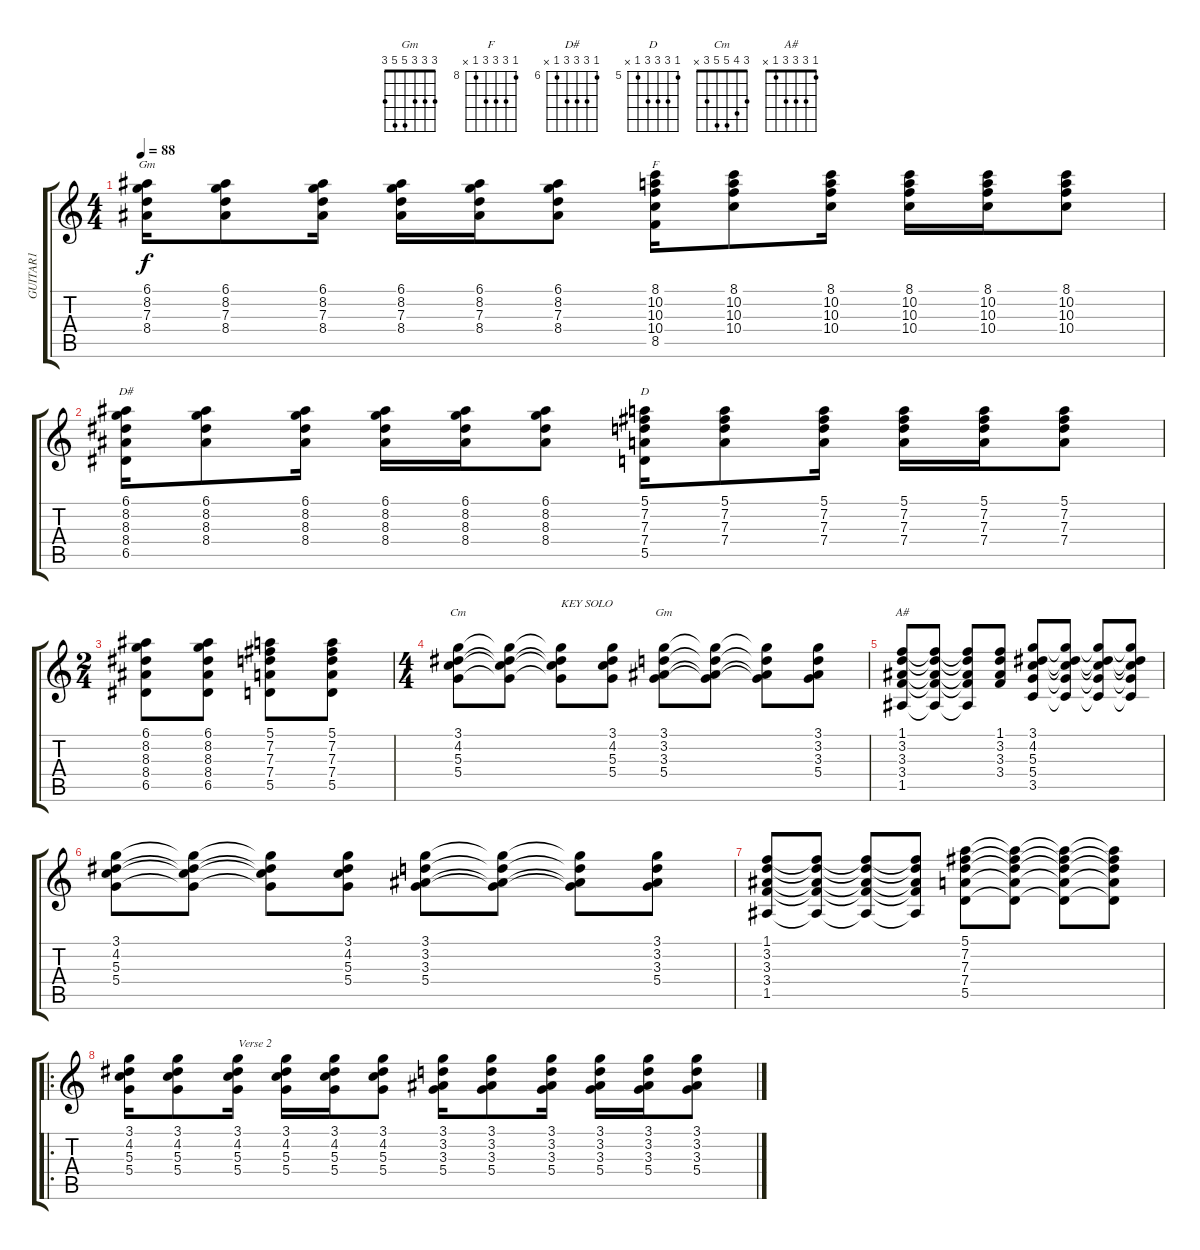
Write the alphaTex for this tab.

\track ("GUITAR1" "GUITAR1") {instrument acousticguitarsteel}
\staff {score tabs}
\tuning (E4 B3 G3 D3 A2 E2) {hide}
\chord ("Gm" 6 8 7 8 x 6) {firstfret 6}
\chord ("F" 8 10 10 10 8 x) {firstfret 8}
\chord ("D#" 6 8 8 8 6 x) {firstfret 6}
\chord ("D" 5 7 7 7 5 x) {firstfret 5}
\chord ("Cm" 3 4 5 5 3 x)
\chord ("Gm" 3 3 3 5 5 3)
\chord ("A#" 1 3 3 3 1 x)
\ts (4 4)
\tempo 88
\clef g2
\ks c
(6.1 8.2 7.3 8.4).16{ch "Gm" dy f} (6.1 8.2 7.3 8.4).8 (6.1 8.2 7.3 8.4).16 (6.1 8.2 7.3 8.4).16 (6.1 8.2 7.3 8.4).16 (6.1 8.2 7.3 8.4).8 (8.1 10.2 10.3 10.4 8.5).16{ch "F"} (8.1 10.2 10.3 10.4).8 (8.1 10.2 10.3 10.4).16 (8.1 10.2 10.3 10.4).16 (8.1 10.2 10.3 10.4).16 (8.1 10.2 10.3 10.4).8 |
(6.1 8.2 8.3 8.4 6.5).16{ch "D#"} (6.1 8.2 8.3 8.4).8 (6.1 8.2 8.3 8.4).16 (6.1 8.2 8.3 8.4).16 (6.1 8.2 8.3 8.4).16 (6.1 8.2 8.3 8.4).8 (5.1 7.2 7.3 7.4 5.5).16{ch "D"} (5.1 7.2 7.3 7.4).8 (5.1 7.2 7.3 7.4).16 (5.1 7.2 7.3 7.4).16 (5.1 7.2 7.3 7.4).16 (5.1 7.2 7.3 7.4).8 |
\ts (2 4)
(6.1 8.2 8.3 8.4 6.5).8 (6.1 8.2 8.3 8.4 6.5).8 (5.1 7.2 7.3 7.4 5.5).8 (5.1 7.2 7.3 7.4 5.5).8 |
\ts (4 4)
(3.1 4.2 5.3 5.4).8{ch "Cm"} (3.1{t} 4.2{t} 5.3{t} 5.4{t}).8 (3.1{t} 4.2{t} 5.3{t} 5.4{t}).8{txt "KEY SOLO"} (3.1 4.2 5.3 5.4).8 (3.1 3.2 3.3 5.4).8{ch "Gm"} (3.1{t} 3.2{t} 3.3{t} 5.4{t}).8 (3.1{t} 3.2{t} 3.3{t} 5.4{t}).8 (3.1 3.2 3.3 5.4).8 |
(1.1 3.2 3.3 3.4 1.5).8{ch "A#"} (1.1{t} 3.2{t} 3.3{t} 3.4{t} 1.5{t}).8 (1.1{t} 3.2{t} 3.3{t} 3.4{t} 1.5{t}).8 (1.1 3.2 3.3 3.4).8 (3.1 4.2 5.3 5.4 3.5).8 (3.1{t} 4.2{t} 5.3{t} 5.4{t} 3.5{t}).8 (3.1{t} 4.2{t} 5.3{t} 5.4{t} 3.5{t}).8 (3.1{t} 4.2{t} 5.3{t} 5.4{t} 3.5{t}).8 |
(3.1 4.2 5.3 5.4).8 (3.1{t} 4.2{t} 5.3{t} 5.4{t}).8 (3.1{t} 4.2{t} 5.3{t} 5.4{t}).8 (3.1 4.2 5.3 5.4).8 (3.1 3.2 3.3 5.4).8 (3.1{t} 3.2{t} 3.3{t} 5.4{t}).8 (3.1{t} 3.2{t} 3.3{t} 5.4{t}).8 (3.1 3.2 3.3 5.4).8 |
(1.1 3.2 3.3 3.4 1.5).8 (1.1{t} 3.2{t} 3.3{t} 3.4{t} 1.5{t}).8 (1.1{t} 3.2{t} 3.3{t} 3.4{t} 1.5{t}).8 (1.1{t} 3.2{t} 3.3{t} 3.4{t} 1.5{t}).8 (5.1 7.2 7.3 7.4 5.5).8 (5.1{t} 7.2{t} 7.3{t} 7.4{t} 5.5{t}).8 (5.1{t} 7.2{t} 7.3{t} 7.4{t} 5.5{t}).8 (5.1{t} 7.2{t} 7.3{t} 7.4{t} 5.5{t}).8 |
\ro
(3.1 4.2 5.3 5.4).16 (3.1 4.2 5.3 5.4).8 (3.1 4.2 5.3 5.4).16{txt "Verse 2"} (3.1 4.2 5.3 5.4).16 (3.1 4.2 5.3 5.4).16 (3.1 4.2 5.3 5.4).8 (3.1 3.2 3.3 5.4).16 (3.1 3.2 3.3 5.4).8 (3.1 3.2 3.3 5.4).16 (3.1 3.2 3.3 5.4).16 (3.1 3.2 3.3 5.4).16 (3.1 3.2 3.3 5.4).8
